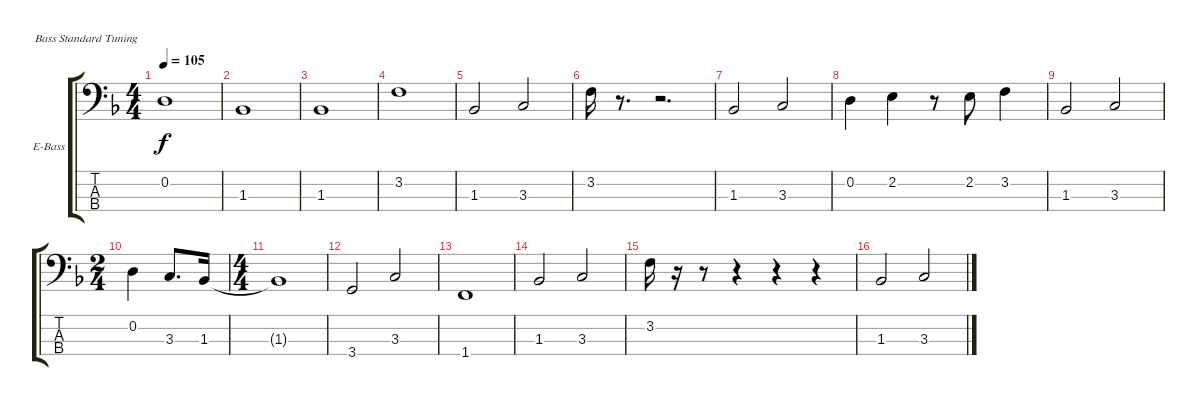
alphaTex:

\bracketExtendMode groupsimilarinstruments
\firstSystemTrackNameOrientation horizontal
\otherSystemsTrackNameOrientation horizontal
\track ("Electric Bass" "E-Bass") {instrument electricbassfinger}
\staff {score tabs}
\tuning (G2 D2 A1 E1)
\ts (4 4)
\tempo 105
\clef f4
\scale
0.333333
\ks f
0.2{t}.1{dy f} |
\scale
0.333333 1.3.1 |
\scale
0.333333 1.3.1 |
\scale
0.333333 3.2.1 |
\scale
0.333333 1.3.2 3.3.2 |
\scale
0.333333 3.2.16 r.8{d} r.2{d} |
\scale
0.333333 1.3.2 3.3.2 |
\scale
0.333333 0.2.4 2.2.4 r.8 2.2.8 3.2.4 |
\scale
0.19375 1.3.2 3.3.2 |
\ts (2 4)
\beaming (8 2 2)
\scale
0.403125 0.2.4 3.3.8{d} 1.3.16 |
\ts (4 4)
\beaming (8 2 2 2 2)
\scale
0.403125 1.3{t}.1 |
\scale
0.333333 3.4.2 3.3.2 |
\scale
0.333333 1.4.1 |
\scale
0.333333 1.3.2 3.3.2 |
\scale
0.333333 3.2.16 r.16 r.8 r.4 r.4 r.4 |
\scale
0.333333 1.3.2 3.3.2
